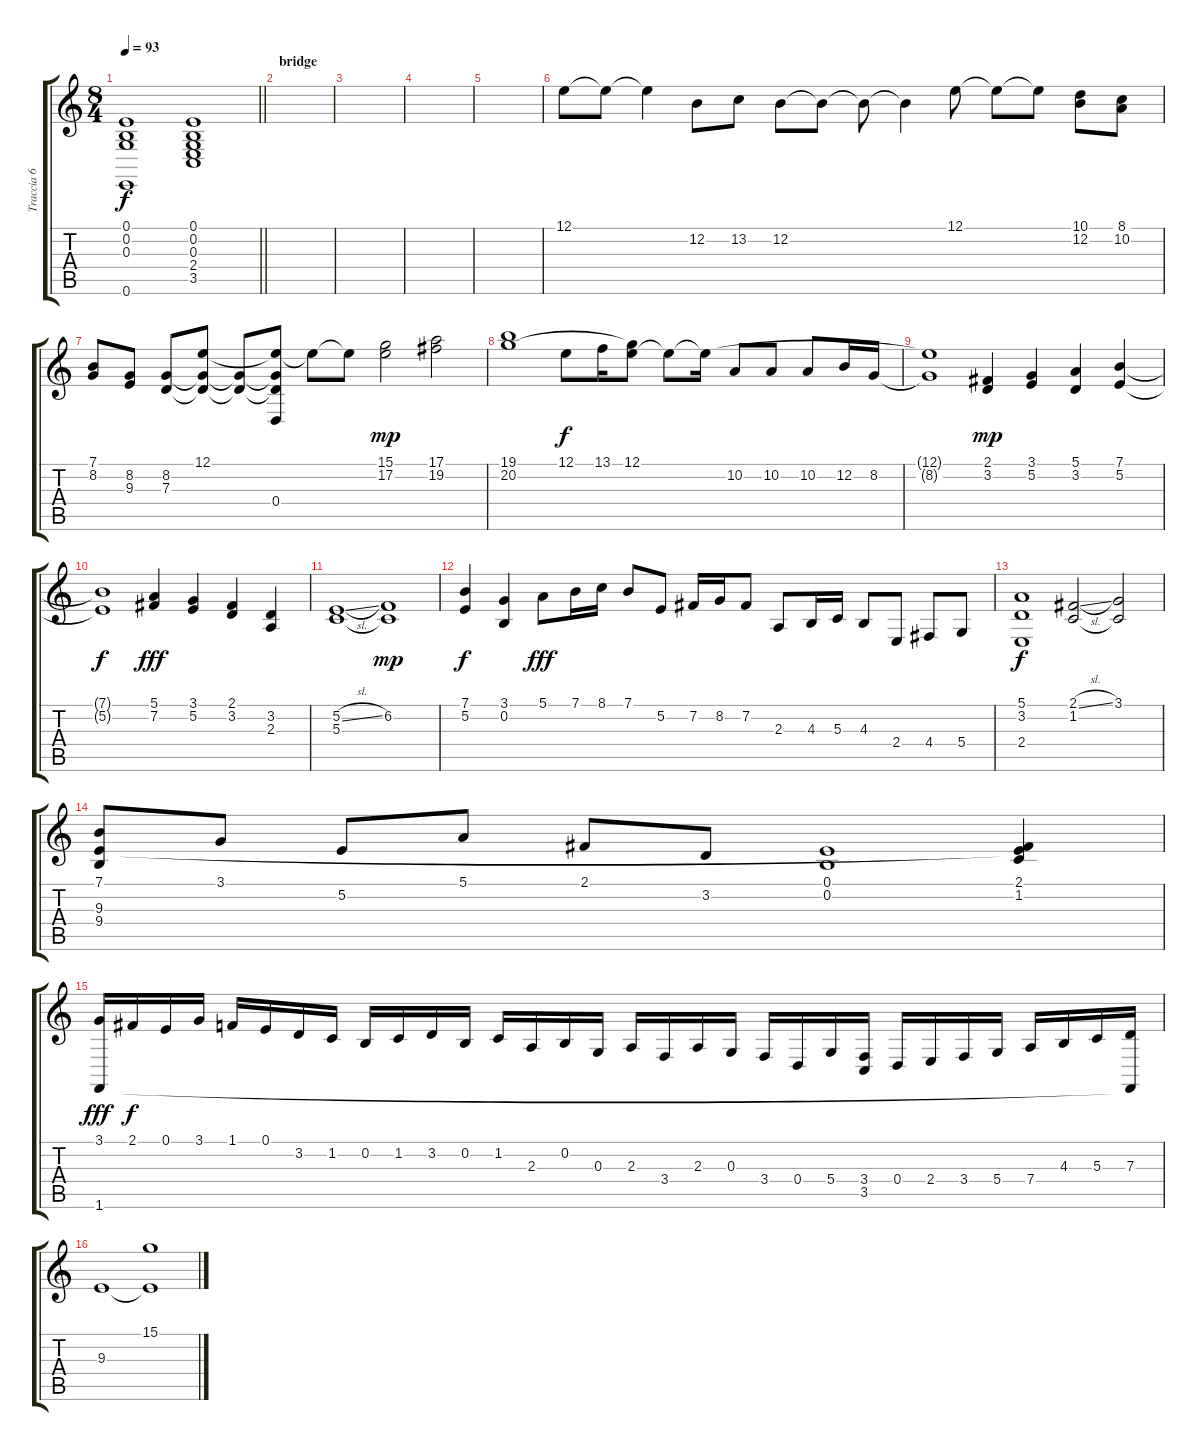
\track ("Traccia 6" "Traccia 6") {instrument pad2warm}
\staff {score tabs}
\tuning (E4 B3 G3 D3 A2 E2) {hide}
\ts (8 4)
\tempo 93
\clef g2
\barLineRight lightlight
\ks c
(0.1 0.2 0.3 0.6).1{dy f} (0.1 0.2 0.3 2.4 3.5).1 |
\section ("" "bridge")
|
|
|
|
12.1.8{volume 14 instrument flute} 12.1{t}.8 12.1{t}.4 12.2.8 13.2.8 12.2.8 12.2{t}.8 12.2{t}.8 12.2{t}.4 12.1.8 12.1{t}.8 12.1{t}.8 (10.1 12.2).8 (8.1 10.2).8 |
(7.1 8.2).8 (8.2 9.3).8 (8.2 7.3).8 (12.1 8.2{t} 7.3{t}).8 (8.2{t} 7.3{t}).8 (12.1{t} 8.2{t} 7.3{t} 0.4).8 12.1{t}.8 12.1{t}.8 (15.1 17.2).2{dy mp} (17.1 19.2).2 |
(19.1 20.2).1 12.1.8{dy f} 13.1.16 (12.1 20.2{t}).8 12.1{t}.8 12.1{t}.16 10.2.8 10.2.8 10.2.8 12.2.16 8.2.16 |
(12.1{t} 8.2{t}).1 (2.1 3.2).4{dy mp} (3.1 5.2).4 (5.1 3.2).4 (7.1 5.2).4 |
(7.1{t} 5.2{t}).1{dy f} (5.1 7.2).4{dy fff} (3.1 5.2).4 (2.1 3.2).4 (3.2 2.3).4 |
(5.2{sl} 5.3).1 (6.2 5.3{t}).1{dy mp} |
(7.1 5.2).4{dy f} (3.1 0.2).4 5.1.8{dy fff} 7.1.16 8.1.16 7.1.8 5.2.8 7.2.16 8.2.16 7.2.8 2.3.8 4.3.16 5.3.16 4.3.8 2.4.8 4.4.8 5.4.8 |
(5.1 3.2 2.4).1{dy f} (2.1{sl} 1.2).2 (3.1 1.2{t}).2 |
(7.1 9.3 9.4).8 3.1.8 5.2.8 5.1.8 2.1.8 3.2.8 (0.1 0.2).1 (2.1 1.2 9.3{t}).4 |
(3.1 1.6).16{dy fff} 2.1.16{dy f} 0.1.16 3.1.16 1.1.16 0.1.16 3.2.16 1.2.16 0.2.16 1.2.16 3.2.16 0.2.16 1.2.16 2.3.16 0.2.16 0.3.16 2.3.16 3.4.16 2.3.16 0.3.16 3.4.16 0.4.16 5.4.16 (3.4 3.5).16 0.4.16 2.4.16 3.4.16 5.4.16 7.4.16 4.3.16 5.3.16 (7.3 1.6{t}).16 |
9.3.1 (15.1 9.3{t}).1
